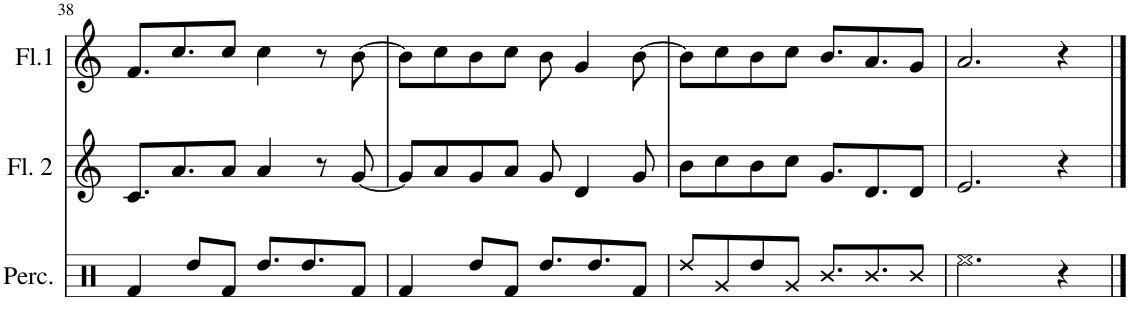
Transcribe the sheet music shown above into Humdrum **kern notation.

**kern	**kern	**kern
*part3	*part2	*part1
*staff3	*staff2	*staff1
*I"Percusión	*I"Flauta 2	*I"Flauta 1
*I'Perc.	*I'Fl. 2	*I'Fl.1
!!LO:PB:g=z
*clefX	*clefG2	*clefG2
*k[]	*k[]	*k[]
*M4/4	*M4/4	*M4/4
=38	=38	=38
4Rf/	8.c/L	8.f/L
.	8.a/	8.cc/
8Rdd/L	.	.
8Rf/J	8a/J	8cc/J
8.Rdd/L	4a/	4cc\
8.Rdd/	.	.
.	8r	8r
8Rf/J	[8g/	[8b\
=39	=39	=39
4Rf/	8g/L]	8b\L]
.	8a/	8cc\
8Rdd/L	8g/	8b\
8Rf/J	8a/J	8cc\J
8.Rdd/L	8g/	8b\
.	4d/	4g/
8.Rdd/	.	.
8Rf/J	8g/	[8b\
=40	=40	=40
8Rdd/L	8b\L	8b\L]
8Rg/	8cc\	8cc\
8Rdd/	8b\	8b\
8Rg/J	8cc\J	8cc\J
8.R/L	8.g/L	8.b/L
8.R/	8.d/	8.a/
8R/J	8d/J	8g/J
=41	=41	=41
2.Ree\	2.e/	2.a/
4r	4r	4r
==	==	==
*-	*-	*-
